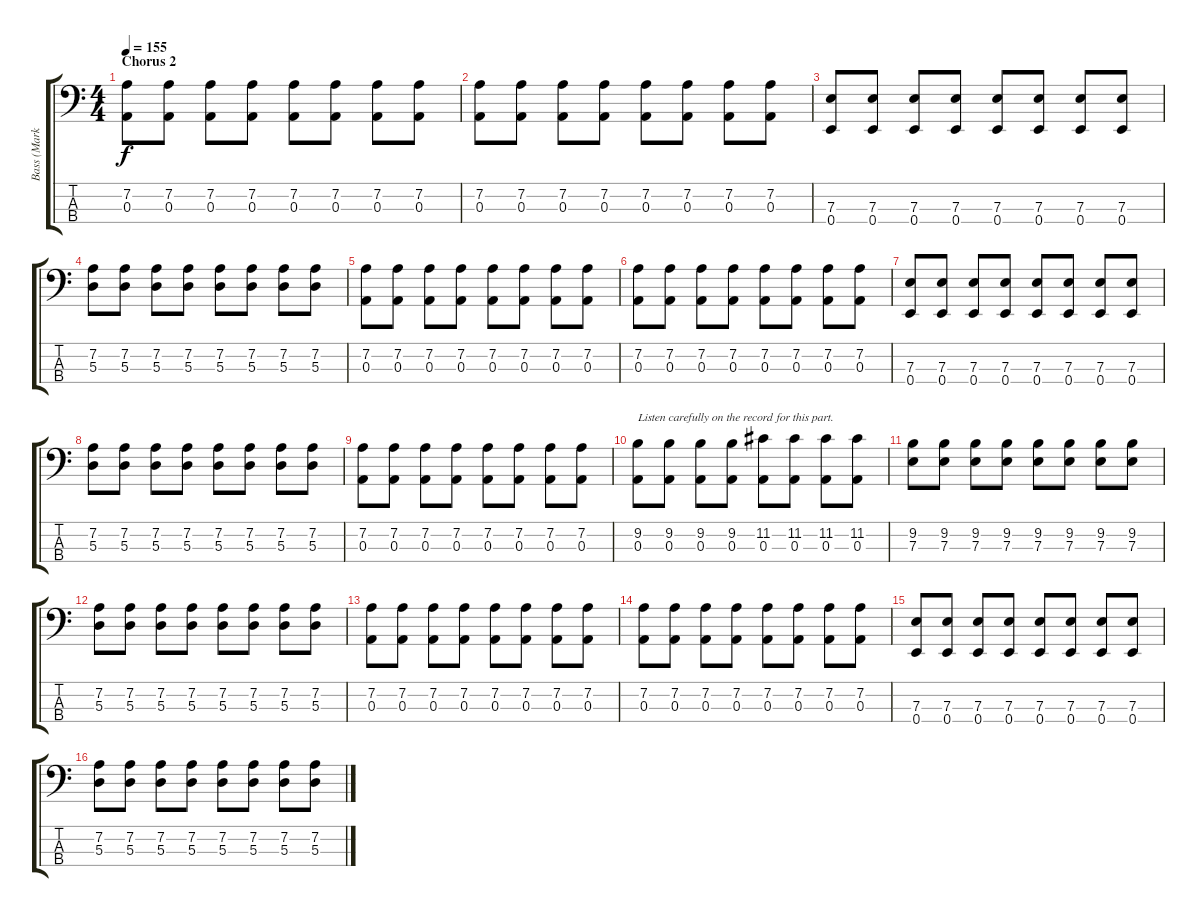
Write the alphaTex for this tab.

\track ("Bass (Mark)" "Bass (Mark") {instrument electricbasspick}
\staff {score tabs}
\tuning (G2 D2 A1 E1) {hide}
\ts (4 4)
\section ("" "Chorus 2")
\tempo 155
\clef f4
\ks c
(7.2 0.3).8{dy f} (7.2 0.3).8 (7.2 0.3).8 (7.2 0.3).8 (7.2 0.3).8 (7.2 0.3).8 (7.2 0.3).8 (7.2 0.3).8 |
(7.2 0.3).8 (7.2 0.3).8 (7.2 0.3).8 (7.2 0.3).8 (7.2 0.3).8 (7.2 0.3).8 (7.2 0.3).8 (7.2 0.3).8 |
(7.3 0.4).8 (7.3 0.4).8 (7.3 0.4).8 (7.3 0.4).8 (7.3 0.4).8 (7.3 0.4).8 (7.3 0.4).8 (7.3 0.4).8 |
(7.2 5.3).8 (7.2 5.3).8 (7.2 5.3).8 (7.2 5.3).8 (7.2 5.3).8 (7.2 5.3).8 (7.2 5.3).8 (7.2 5.3).8 |
(7.2 0.3).8 (7.2 0.3).8 (7.2 0.3).8 (7.2 0.3).8 (7.2 0.3).8 (7.2 0.3).8 (7.2 0.3).8 (7.2 0.3).8 |
(7.2 0.3).8 (7.2 0.3).8 (7.2 0.3).8 (7.2 0.3).8 (7.2 0.3).8 (7.2 0.3).8 (7.2 0.3).8 (7.2 0.3).8 |
(7.3 0.4).8 (7.3 0.4).8 (7.3 0.4).8 (7.3 0.4).8 (7.3 0.4).8 (7.3 0.4).8 (7.3 0.4).8 (7.3 0.4).8 |
(7.2 5.3).8 (7.2 5.3).8 (7.2 5.3).8 (7.2 5.3).8 (7.2 5.3).8 (7.2 5.3).8 (7.2 5.3).8 (7.2 5.3).8 |
(7.2 0.3).8 (7.2 0.3).8 (7.2 0.3).8 (7.2 0.3).8 (7.2 0.3).8 (7.2 0.3).8 (7.2 0.3).8 (7.2 0.3).8 |
(9.2 0.3).8{txt "Listen carefully on the record for this part."} (9.2 0.3).8 (9.2 0.3).8 (9.2 0.3).8 (11.2 0.3).8 (11.2 0.3).8 (11.2 0.3).8 (11.2 0.3).8 |
(9.2 7.3).8 (9.2 7.3).8 (9.2 7.3).8 (9.2 7.3).8 (9.2 7.3).8 (9.2 7.3).8 (9.2 7.3).8 (9.2 7.3).8 |
(7.2 5.3).8 (7.2 5.3).8 (7.2 5.3).8 (7.2 5.3).8 (7.2 5.3).8 (7.2 5.3).8 (7.2 5.3).8 (7.2 5.3).8 |
(7.2 0.3).8 (7.2 0.3).8 (7.2 0.3).8 (7.2 0.3).8 (7.2 0.3).8 (7.2 0.3).8 (7.2 0.3).8 (7.2 0.3).8 |
(7.2 0.3).8 (7.2 0.3).8 (7.2 0.3).8 (7.2 0.3).8 (7.2 0.3).8 (7.2 0.3).8 (7.2 0.3).8 (7.2 0.3).8 |
(7.3 0.4).8 (7.3 0.4).8 (7.3 0.4).8 (7.3 0.4).8 (7.3 0.4).8 (7.3 0.4).8 (7.3 0.4).8 (7.3 0.4).8 |
(7.2 5.3).8 (7.2 5.3).8 (7.2 5.3).8 (7.2 5.3).8 (7.2 5.3).8 (7.2 5.3).8 (7.2 5.3).8 (7.2 5.3).8
